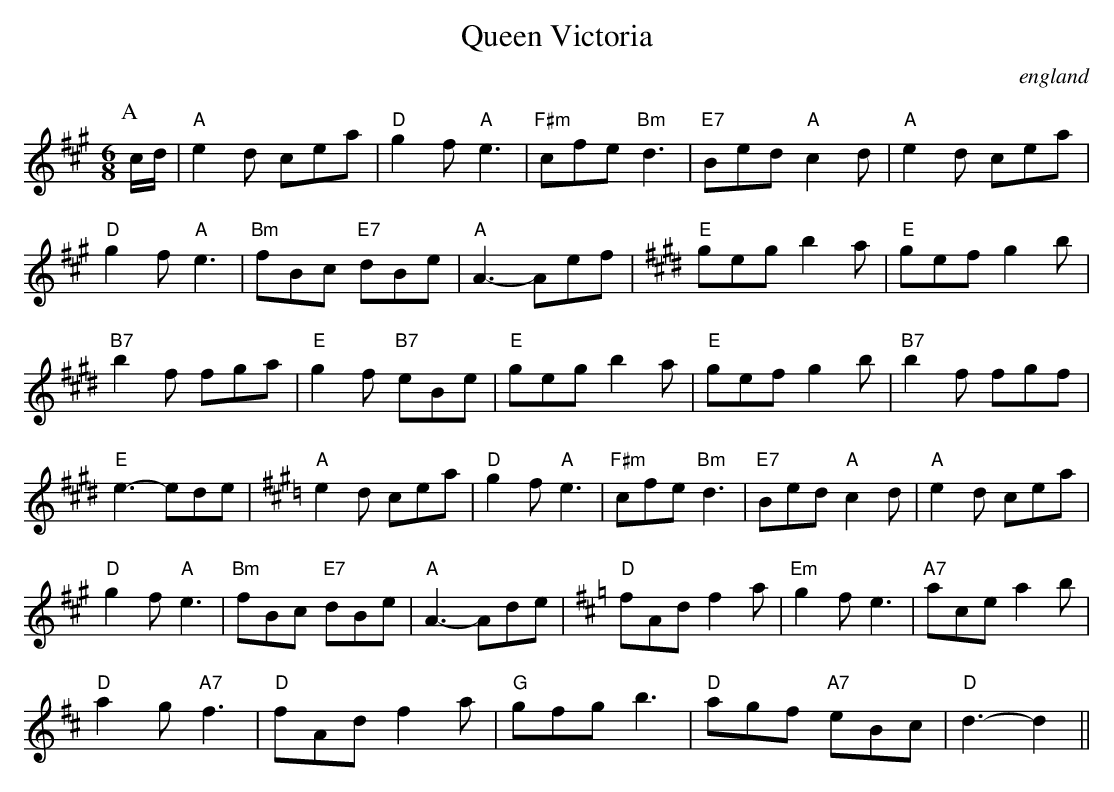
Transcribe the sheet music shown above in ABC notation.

X:1
T:Queen Victoria
O:england
M:6/8
K:A
P:A
c/2d/2|"A"e2d cea|"D"g2f "A"e3|"F#m"cfe "Bm"d3|"E7"Bed "A"c2d|"A"e2d cea|
"D"g2f "A"e3|"Bm"fBc "E7"dBe|"A"A3 -Aef|\
K:E
"E"geg b2a|"E"gef g2b|
"B7"b2f fga|"E"g2f "B7"eBe|"E"geg b2a|"E"gef g2b|"B7"b2f fgf|
"E"e3 -ede|\
K:A
"A"e2d cea|"D"g2f "A"e3|"F#m"cfe "Bm"d3|"E7"Bed "A"c2d|"A"e2d cea|
"D"g2f "A"e3|"Bm"fBc "E7"dBe|"A"A3 -Ade|\
K:D
"D"fAd f2a|"Em"g2f e3|"A7"ace a2b|
"D"a2g "A7"f3|"D"fAd f2a|"G"gfg b3|"D"agf "A7"eBc|"D"d3 -d2||
